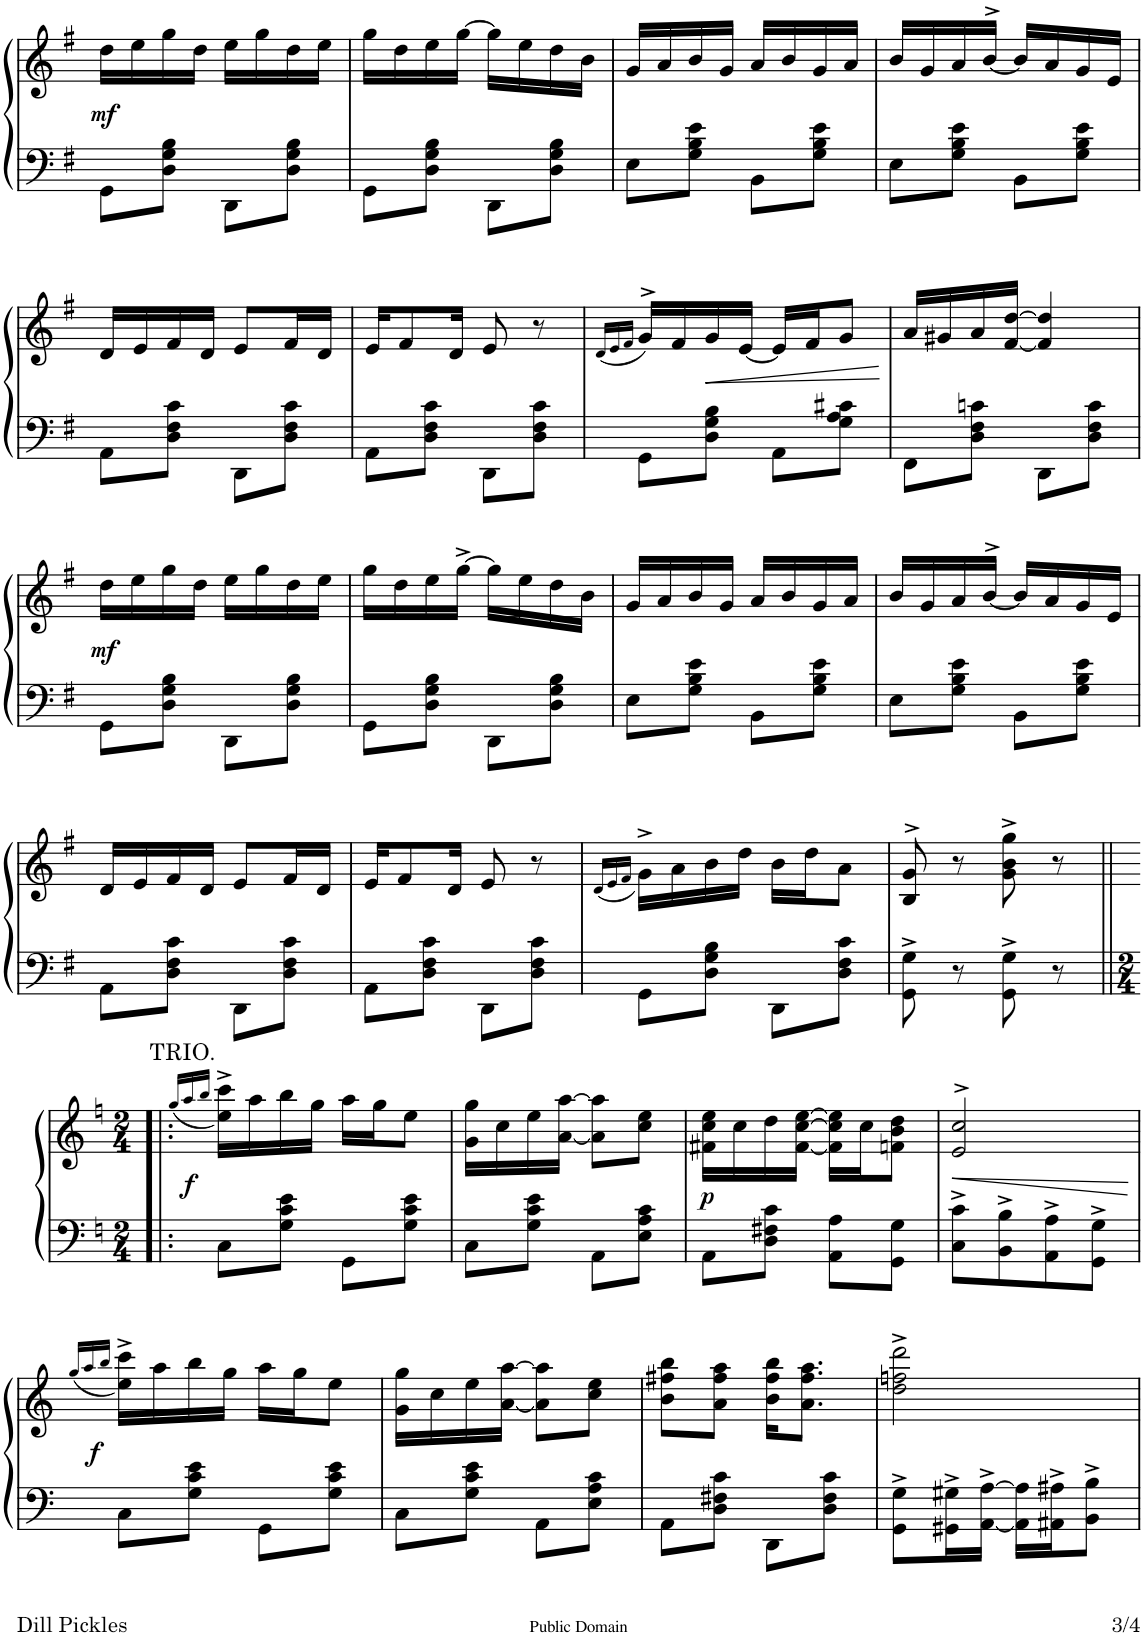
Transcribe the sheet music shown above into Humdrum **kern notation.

**kern	**kern	**dynam
*part1	*part1	*part1
*staff2	*staff1	*staff1/2
*I"Piano	*	*
*I'Pno	*	*
!!LO:PB:g=z
*clefF4	*clefG2	*
*k[f#]	*k[f#]	*
*M2/4	*M2/4	*
=38	=38	=38
!	!	!LO:DY:b
8GG\L	16dd\LL	mf
.	16ee\	.
8D\ 8G\ 8B\J	16gg\	.
.	16dd\JJ	.
8DD\L	16ee\LL	.
.	16gg\	.
8D\ 8G\ 8B\J	16dd\	.
.	16ee\JJ	.
=39	=39	=39
8GG\L	16gg\LL	.
.	16dd\	.
8D\ 8G\ 8B\J	16ee\	.
.	[16gg\JJ	.
8DD\L	16gg\LL]	.
.	16ee\	.
8D\ 8G\ 8B\J	16dd\	.
.	16b\JJ	.
=40	=40	=40
8E\L	16g/LL	.
.	16a/	.
8G\ 8B\ 8e\J	16b/	.
.	16g/JJ	.
8BB\L	16a/LL	.
.	16b/	.
8G\ 8B\ 8e\J	16g/	.
.	16a/JJ	.
=41	=41	=41
8E\L	16b/LL	.
.	16g/	.
8G\ 8B\ 8e\J	16a/	.
.	[16b^>/JJ	.
8BB\L	16b/LL]	.
.	16a/	.
8G\ 8B\ 8e\J	16g/	.
.	16e/JJ	.
!!LO:LB:g=z
=42	=42	=42
8AA\L	16d/LL	.
.	16e/	.
8D\ 8F#\ 8c\J	16f#/	.
.	16d/JJ	.
8DD\L	8e/L	.
8D\ 8F#\ 8c\J	16f#/L	.
.	16d/JJ	.
=43	=43	=43
8AA\L	16e/KL	.
.	8f#/	.
8D\ 8F#\ 8c\J	.	.
.	16d/Jk	.
8DD\L	8e/	.
8D\ 8F#\ 8c\J	8r	.
=44	=44	=44
.	(16qd/LL	.
.	16qe/	.
.	16qf#/JJ	.
8GG\L	16g^>/LL)	.
.	16f#/	.
!	!	!LO:HP:b
8D\ 8G\ 8B\J	16g/	<
.	[16e/JJ	.
8AA\L	16e/LL]	.
.	16f#/J	.
8G\ 8A\ 8c#X\J	8g/J	.
.	.	[
=45	=45	=45
8FF#\L	16a/LL	.
.	16g#X/	.
8D\ 8F#\ 8cn\J	16a/	.
.	[16f#/ [>16dd/JJ	.
8DD\L	4f#/] 4dd/]	.
8D\ 8F#\ 8c\J	.	.
!!LO:LB:g=z
=46	=46	=46
!	!	!LO:DY:b
8GG\L	16dd\LL	mf
.	16ee\	.
8D\ 8G\ 8B\J	16gg\	.
.	16dd\JJ	.
8DD\L	16ee\LL	.
.	16gg\	.
8D\ 8G\ 8B\J	16dd\	.
.	16ee\JJ	.
=47	=47	=47
8GG\L	16gg\LL	.
.	16dd\	.
8D\ 8G\ 8B\J	16ee\	.
.	[16gg^>\JJ	.
8DD\L	16gg\LL]	.
.	16ee\	.
8D\ 8G\ 8B\J	16dd\	.
.	16b\JJ	.
=48	=48	=48
8E\L	16g/LL	.
.	16a/	.
8G\ 8B\ 8e\J	16b/	.
.	16g/JJ	.
8BB\L	16a/LL	.
.	16b/	.
8G\ 8B\ 8e\J	16g/	.
.	16a/JJ	.
=49	=49	=49
8E\L	16b/LL	.
.	16g/	.
8G\ 8B\ 8e\J	16a/	.
.	[16b^>/JJ	.
8BB\L	16b/LL]	.
.	16a/	.
8G\ 8B\ 8e\J	16g/	.
.	16e/JJ	.
!!LO:LB:g=z
=50	=50	=50
8AA\L	16d/LL	.
.	16e/	.
8D\ 8F#\ 8c\J	16f#/	.
.	16d/JJ	.
8DD\L	8e/L	.
8D\ 8F#\ 8c\J	16f#/L	.
.	16d/JJ	.
=51	=51	=51
8AA\L	16e/KL	.
.	8f#/	.
8D\ 8F#\ 8c\J	.	.
.	16d/Jk	.
8DD\L	8e/	.
8D\ 8F#\ 8c\J	8r	.
=52	=52	=52
.	(16qd/LL	.
.	16qe/	.
.	16qf#/JJ	.
8GG\L	16g^>\LL)	.
.	16a\	.
8D\ 8G\ 8B\J	16b\	.
.	16dd\JJ	.
8DD\L	16b\LL	.
.	16dd\J	.
8D\ 8F#\ 8c\J	8a\J	.
=53	=53	=53
8GG\^> 8G\^>	8B/^> 8g/^>	.
8r	8r	.
8GG\^> 8G\^>	8g\^> 8b\^> 8gg\^>	.
8r	8r	.
!!LO:LB:g=z
=54!|:	=54!|:	=54!|:
*k[]	*k[]	*
*M2/4	*M2/4	*
.	(16qgg/LL	.
.	16qaa/	.
.	16qbb/JJ	.
!	!LO:TX:a:t=TRIO.	!
!	!	!LO:DY:b
8C\L	16ee\^> 16ccc\^>LL)	f
.	16aa\	.
8G\ 8c\ 8e\J	16bb\	.
.	16gg\JJ	.
8GG\L	16aa\LL	.
.	16gg\J	.
8G\ 8c\ 8e\J	8ee\J	.
=55	=55	=55
8C\L	16g\ 16gg\LL	.
.	16cc\	.
8G\ 8c\ 8e\J	16ee\	.
.	[<16a\ [16aa\JJ	.
8AA\L	8a\] 8aa\]L	.
8E\ 8A\ 8c\J	8cc\ 8ee\J	.
=56	=56	=56
!	!	!LO:DY:b
8AA\L	16f#X\ 16cc\ 16ee\LL	p
.	16cc\	.
8D\ 8F#X\ 8c\J	16dd\	.
.	[<16f#\ [16cc\ [16ee\JJ	.
8AA\ 8A\L	16f#\] 16cc\] 16ee\]LL	.
.	16cc\J	.
8GG\ 8G\J	8fn\ 8b\ 8dd\J	.
=57	=57	=57
!	!	!LO:HP:b
8C\^> 8c\^>L	2e/^> 2cc/^>	<
8BB\^> 8B\^>	.	.
8AA\^> 8A\^>	.	.
8GG\^> 8G\^>J	.	.
.	.	[
!!LO:LB:g=z
=58	=58	=58
.	(16qgg/LL	.
.	16qaa/	.
.	16qbb/JJ	.
!	!	!LO:DY:b
8C\L	16ee\^> 16ccc\^>LL)	f
.	16aa\	.
8G\ 8c\ 8e\J	16bb\	.
.	16gg\JJ	.
8GG\L	16aa\LL	.
.	16gg\J	.
8G\ 8c\ 8e\J	8ee\J	.
=59	=59	=59
8C\L	16g\ 16gg\LL	.
.	16cc\	.
8G\ 8c\ 8e\J	16ee\	.
.	[<16a\ [16aa\JJ	.
8AA\L	8a\] 8aa\]L	.
8E\ 8A\ 8c\J	8cc\ 8ee\J	.
=60	=60	=60
8AA\L	8b\ 8ff#X\ 8bb\L	.
8D\ 8F#X\ 8c\J	8a\ 8ff#\ 8aa\J	.
8DD\L	16b\ 16ff#\ 16bb\KL	.
.	8.a\ 8.ff#\ 8.aa\J	.
8D\ 8F#\ 8c\J	.	.
=61	=61	=61
8GG\^> 8G\^>L	2dd\^> 2ffn\^> 2ddd\^>	.
16GG#X\^> 16G#X\^>L	.	.
[<16AA\^> [>16A\^>JJ	.	.
16AA\] 16A\]LL	.	.
16AA#X\^> 16A#X\^>J	.	.
8BB\^> 8B\^>J	.	.
=	=	=
*-	*-	*-
